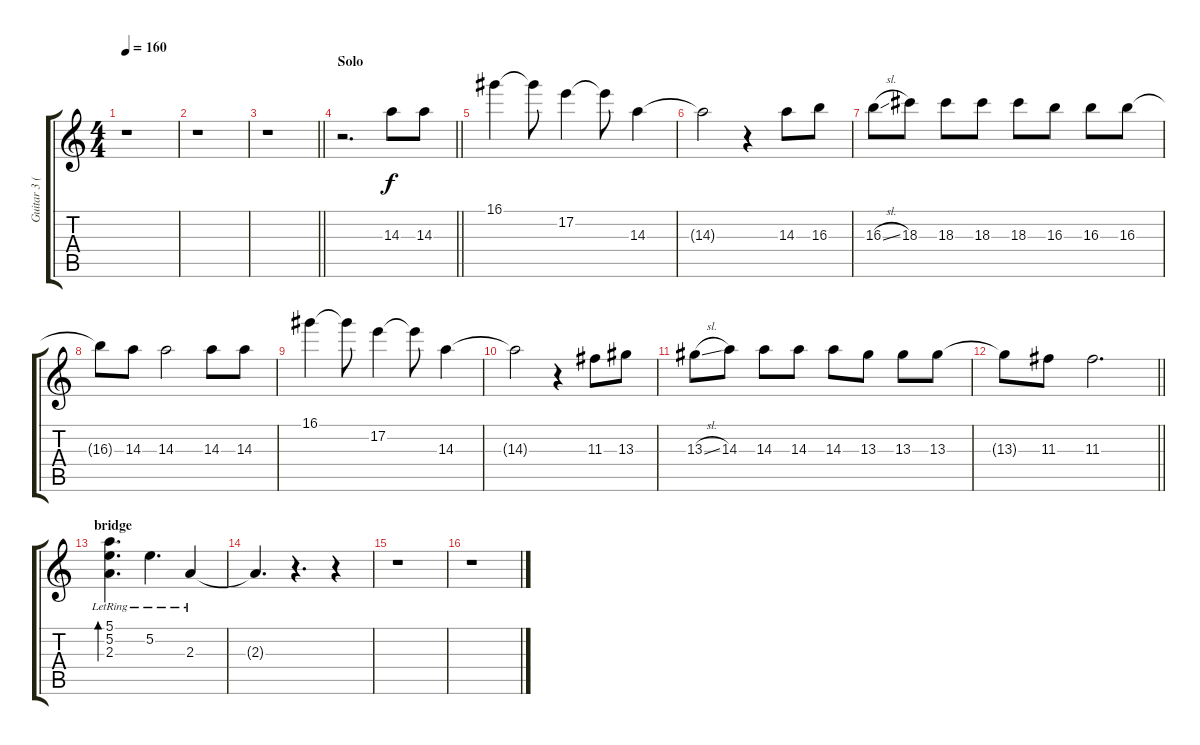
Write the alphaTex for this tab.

\track ("Guitar 3 (Solo)" "Guitar 3 (") {instrument electricguitarclean}
\staff {score tabs}
\tuning (E4 B3 G3 D3 A2 E2) {hide}
\ts (4 4)
\tempo 160
\clef g2
\ks c
r.1{dy f} |
r.1 |
\barLineRight lightlight
r.1 |
\section ("" "Solo")
\barLineRight lightlight
r.2{d} 14.3.8{volume 13 balance 8 instrument distortionguitar} 14.3.8 |
16.1.4 16.1{t}.8 17.2.4 17.2{t}.8 14.3.4 |
14.3{t}.2 r.4 14.3.8 16.3.8 |
16.3{sl}.8 18.3.8 18.3.8 18.3.8 18.3.8 16.3.8 16.3.8 16.3.8 |
16.3{t}.8 14.3.8 14.3.2 14.3.8 14.3.8 |
16.1.4 16.1{t}.8 17.2.4 17.2{t}.8 14.3.4 |
14.3{t}.2 r.4 11.3.8 13.3.8 |
13.3{sl}.8 14.3.8 14.3.8 14.3.8 14.3.8 13.3.8 13.3.8 13.3.8 |
\barLineRight lightlight
13.3{t}.8 11.3.8 11.3.2{d} |
\section ("" "bridge")
(5.1{lr} 5.2{lr} 2.3{lr}).4{d bd 240 instrument electricguitarclean} 5.2{lr}.4{d} 2.3{lr}.4 |
2.3{t}.4{d} r.4{d} r.4 |
r.1 |
r.1
